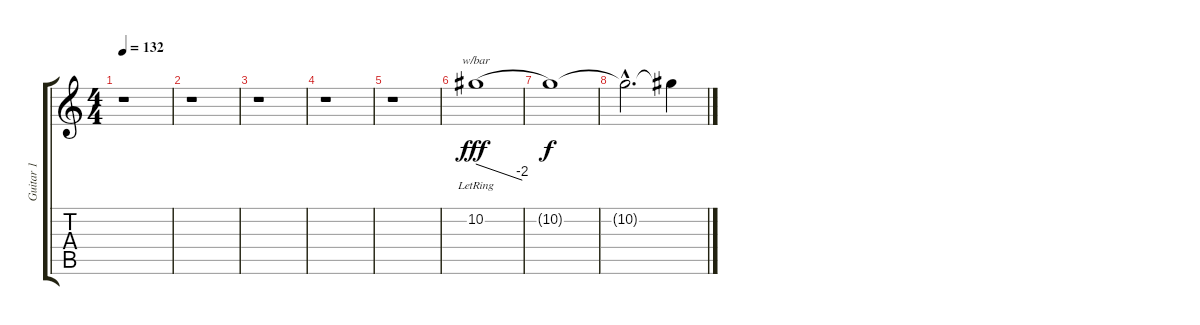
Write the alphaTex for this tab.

\track ("Guitar 1" "Guitar 1") {instrument electricguitarjazz}
\staff {score tabs}
\tuning (Eb4 Bb3 Gb3 Db3 Ab2 Eb2) {hide}
\ts (4 4)
\tempo 132
\clef g2
\ks c
r.1{dy f} |
r.1 |
r.1 |
r.1 |
r.1 |
10.2{lr}.1{tbe (dive default 0 0 60 -8) dy fff volume 16} |
10.2{t}.1{dy f} |
10.2{hac t}.2{d} 10.2{t}.4
